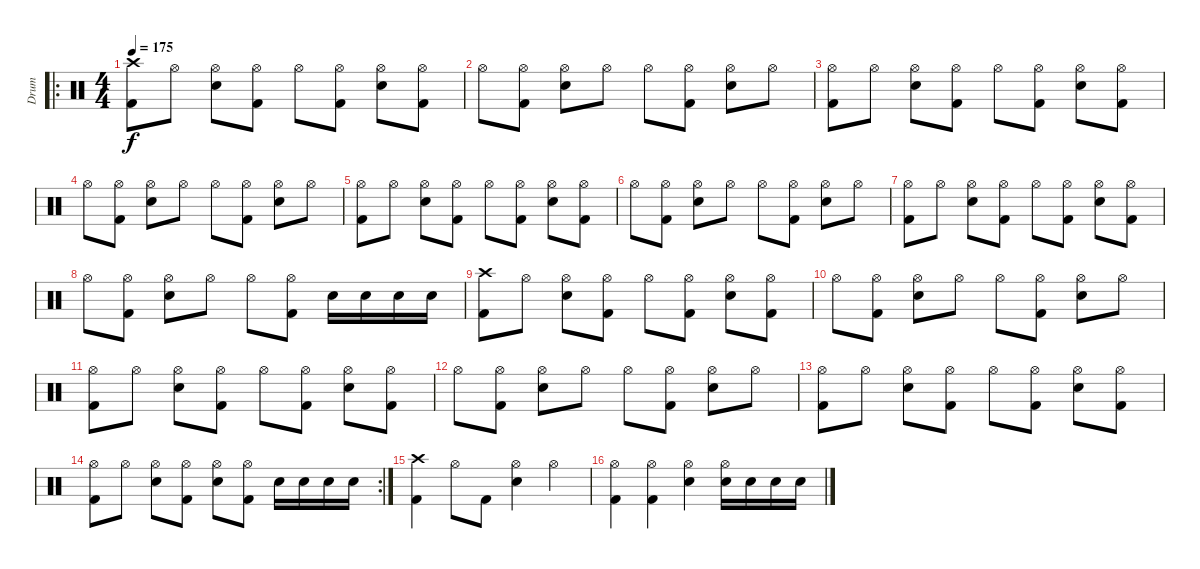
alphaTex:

\track ("Drum" "Drum") {instrument percussion}
\staff {score}
\articulation defaults
\ro
\ts (4 4)
\tempo 175
\clef neutral
\ks c
("Crash high (hit)" "Kick (hit) 2").8{dy f} "Hi-Hat (open)".8 ("Hi-Hat (open)" "Electric Snare (hit)").8 ("Hi-Hat (open)" "Kick (hit) 2").8 "Hi-Hat (open)".8 ("Hi-Hat (open)" "Kick (hit) 2").8 ("Hi-Hat (open)" "Electric Snare (hit)").8 ("Hi-Hat (open)" "Kick (hit) 2").8 |
"Hi-Hat (open)".8 ("Hi-Hat (open)" "Kick (hit) 2").8 ("Hi-Hat (open)" "Electric Snare (hit)").8 "Hi-Hat (open)".8 "Hi-Hat (open)".8 ("Hi-Hat (open)" "Kick (hit) 2").8 ("Hi-Hat (open)" "Electric Snare (hit)").8 "Hi-Hat (open)".8 |
("Hi-Hat (open)" "Kick (hit) 2").8 "Hi-Hat (open)".8 ("Hi-Hat (open)" "Electric Snare (hit)").8 ("Hi-Hat (open)" "Kick (hit) 2").8 "Hi-Hat (open)".8 ("Hi-Hat (open)" "Kick (hit) 2").8 ("Hi-Hat (open)" "Electric Snare (hit)").8 ("Hi-Hat (open)" "Kick (hit) 2").8 |
"Hi-Hat (open)".8 ("Hi-Hat (open)" "Kick (hit) 2").8 ("Hi-Hat (open)" "Electric Snare (hit)").8 "Hi-Hat (open)".8 "Hi-Hat (open)".8 ("Hi-Hat (open)" "Kick (hit) 2").8 ("Hi-Hat (open)" "Electric Snare (hit)").8 "Hi-Hat (open)".8 |
("Hi-Hat (open)" "Kick (hit) 2").8 "Hi-Hat (open)".8 ("Hi-Hat (open)" "Electric Snare (hit)").8 ("Hi-Hat (open)" "Kick (hit) 2").8 "Hi-Hat (open)".8 ("Hi-Hat (open)" "Kick (hit) 2").8 ("Hi-Hat (open)" "Electric Snare (hit)").8 ("Hi-Hat (open)" "Kick (hit) 2").8 |
"Hi-Hat (open)".8 ("Hi-Hat (open)" "Kick (hit) 2").8 ("Hi-Hat (open)" "Electric Snare (hit)").8 "Hi-Hat (open)".8 "Hi-Hat (open)".8 ("Hi-Hat (open)" "Kick (hit) 2").8 ("Hi-Hat (open)" "Electric Snare (hit)").8 "Hi-Hat (open)".8 |
("Hi-Hat (open)" "Kick (hit) 2").8 "Hi-Hat (open)".8 ("Hi-Hat (open)" "Electric Snare (hit)").8 ("Hi-Hat (open)" "Kick (hit) 2").8 "Hi-Hat (open)".8 ("Hi-Hat (open)" "Kick (hit) 2").8 ("Hi-Hat (open)" "Electric Snare (hit)").8 ("Hi-Hat (open)" "Kick (hit) 2").8 |
"Hi-Hat (open)".8 ("Hi-Hat (open)" "Kick (hit) 2").8 ("Hi-Hat (open)" "Electric Snare (hit)").8 "Hi-Hat (open)".8 "Hi-Hat (open)".8 ("Hi-Hat (open)" "Kick (hit) 2").8 "Electric Snare (hit)".16 "Electric Snare (hit)".16 "Electric Snare (hit)".16 "Electric Snare (hit)".16 |
("Crash high (hit)" "Kick (hit) 2").8 "Hi-Hat (open)".8 ("Hi-Hat (open)" "Electric Snare (hit)").8 ("Hi-Hat (open)" "Kick (hit) 2").8 "Hi-Hat (open)".8 ("Hi-Hat (open)" "Kick (hit) 2").8 ("Hi-Hat (open)" "Electric Snare (hit)").8 ("Hi-Hat (open)" "Kick (hit) 2").8 |
"Hi-Hat (open)".8 ("Hi-Hat (open)" "Kick (hit) 2").8 ("Hi-Hat (open)" "Electric Snare (hit)").8 "Hi-Hat (open)".8 "Hi-Hat (open)".8 ("Hi-Hat (open)" "Kick (hit) 2").8 ("Hi-Hat (open)" "Electric Snare (hit)").8 "Hi-Hat (open)".8 |
("Hi-Hat (open)" "Kick (hit) 2").8 "Hi-Hat (open)".8 ("Hi-Hat (open)" "Electric Snare (hit)").8 ("Hi-Hat (open)" "Kick (hit) 2").8 "Hi-Hat (open)".8 ("Hi-Hat (open)" "Kick (hit) 2").8 ("Hi-Hat (open)" "Electric Snare (hit)").8 ("Hi-Hat (open)" "Kick (hit) 2").8 |
"Hi-Hat (open)".8 ("Hi-Hat (open)" "Kick (hit) 2").8 ("Hi-Hat (open)" "Electric Snare (hit)").8 "Hi-Hat (open)".8 "Hi-Hat (open)".8 ("Hi-Hat (open)" "Kick (hit) 2").8 ("Hi-Hat (open)" "Electric Snare (hit)").8 "Hi-Hat (open)".8 |
("Hi-Hat (open)" "Kick (hit) 2").8 "Hi-Hat (open)".8 ("Hi-Hat (open)" "Electric Snare (hit)").8 ("Hi-Hat (open)" "Kick (hit) 2").8 "Hi-Hat (open)".8 ("Hi-Hat (open)" "Kick (hit) 2").8 ("Hi-Hat (open)" "Electric Snare (hit)").8 ("Hi-Hat (open)" "Kick (hit) 2").8 |
\rc 2
("Hi-Hat (open)" "Kick (hit) 2").8 "Hi-Hat (open)".8 ("Hi-Hat (open)" "Electric Snare (hit)").8 ("Hi-Hat (open)" "Kick (hit) 2").8 ("Hi-Hat (open)" "Electric Snare (hit)").8 ("Hi-Hat (open)" "Kick (hit) 2").8 "Electric Snare (hit)".16 "Electric Snare (hit)".16 "Electric Snare (hit)".16 "Electric Snare (hit)".16 |
("Crash high (hit)" "Kick (hit) 2").4 "Hi-Hat (open)".8 "Kick (hit) 2".8 ("Hi-Hat (open)" "Electric Snare (hit)").4 "Hi-Hat (open)".4 |
("Hi-Hat (open)" "Kick (hit) 2").4 ("Hi-Hat (open)" "Kick (hit) 2").4 ("Hi-Hat (open)" "Electric Snare (hit)").4 ("Hi-Hat (open)" "Electric Snare (hit)").16 "Electric Snare (hit)".16 "Electric Snare (hit)".16 "Electric Snare (hit)".16
